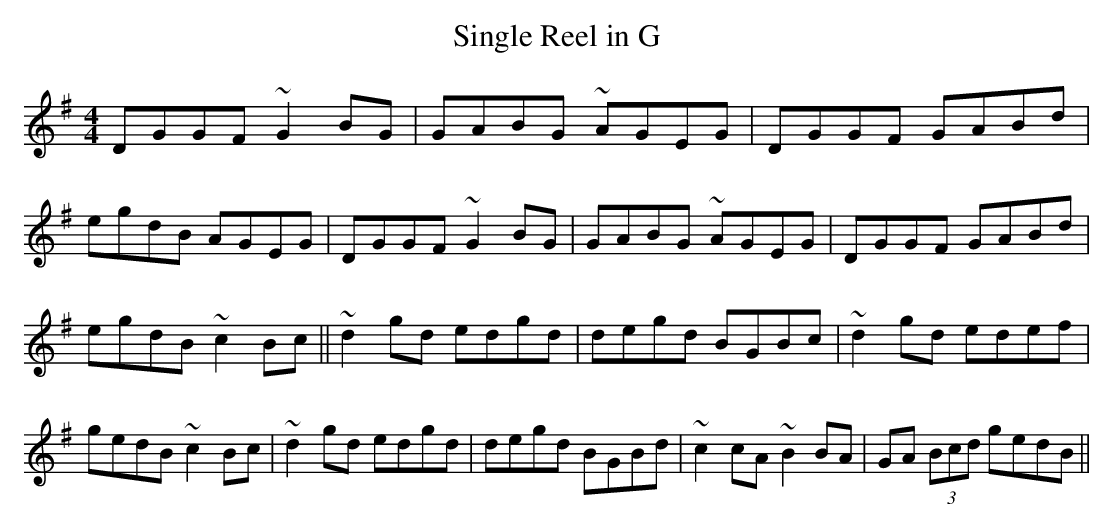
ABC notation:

X:1
T:Single Reel in G
M:4/4
L:1/8
K:G
DGGF ~G2 BG|GABG ~AGEG|DGGF GABd|egdB AGEG|\
DGGF ~G2 BG|GABG ~AGEG|DGGF GABd|egdB ~c2Bc||\
~d2 gd edgd|degd BGBc|~d2 gd edef|gedB ~c2 Bc|\
~d2 gd edgd|degd BGBd|~c2 cA ~B2 BA|GA (3Bcd gedB||\
